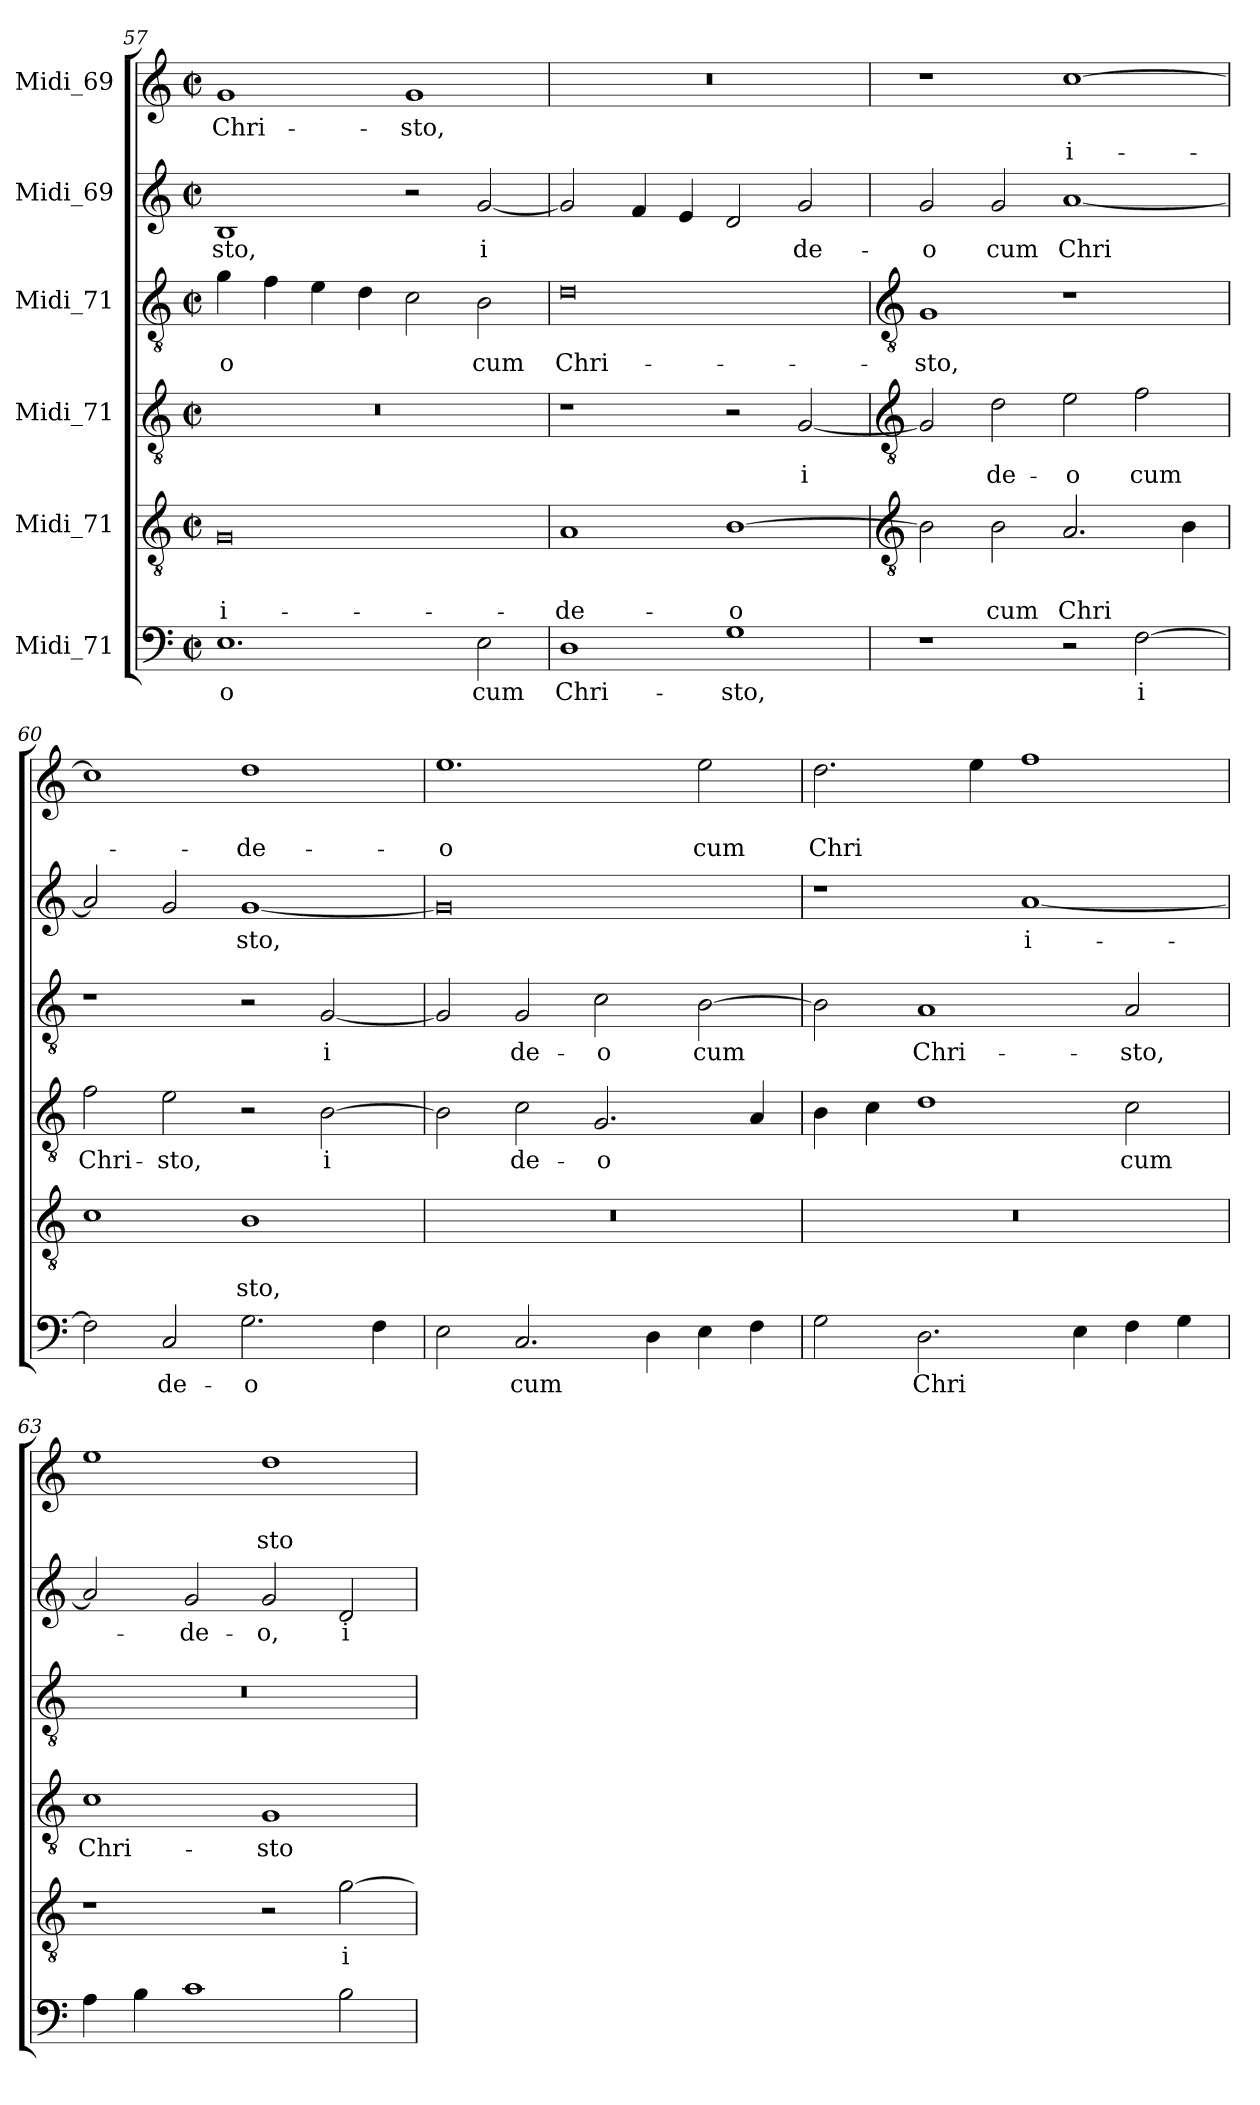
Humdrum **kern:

**kern	**text	**kern	**text	**text	**kern	**text	**kern	**text	**kern	**text	**kern	**text	**text
*part6	*part6	*part5	*part5	*part5	*part4	*part4	*part3	*part3	*part2	*part2	*part1	*part1	*part1
*staff6	*staff6	*staff5	*staff5	*staff5	*staff4	*staff4	*staff3	*staff3	*staff2	*staff2	*staff1	*staff1	*staff1
*I"Midi_71	*	*I"Midi_71	*	*	*I"Midi_71	*	*I"Midi_71	*	*I"Midi_69	*	*I"Midi_69	*	*
*clefF4	*	*clefGv2	*	*	*clefGv2	*	*clefGv2	*	*clefG2	*	*clefG2	*	*
*k[]	*	*k[]	*	*	*k[]	*	*k[]	*	*k[]	*	*k[]	*	*
*C:	*	*C:	*	*	*C:	*	*C:	*	*C:	*	*C:	*	*
*M4/2	*	*M4/2	*	*	*M4/2	*	*M4/2	*	*M4/2	*	*M4/2	*	*
*met(c|)	*	*met(c|)	*	*	*met(c|)	*	*met(c|)	*	*met(c|)	*	*met(c|)	*	*
=57	=57	=57	=57	=57	=57	=57	=57	=57	=57	=57	=57	=57	=57
!	!LO:LY:b	!	!	!LO:LY:b	!	!	!	!LO:LY:b	!	!LO:LY:b	!	!LO:LY:b	!
1.E	-o	0G	.	i-	0r	.	4g	-o	1B	-sto,	1g	Chri-	.
.	.	.	.	.	.	.	4f	.	.	.	.	.	.
.	.	.	.	.	.	.	4e	.	.	.	.	.	.
.	.	.	.	.	.	.	4d	.	.	.	.	.	.
!	!	!	!	!	!	!	!	!	!	!	!	!LO:LY:b	!
.	.	.	.	.	.	.	2c	.	2r	.	1g	-sto,	.
!	!LO:LY:b	!	!	!	!	!	!	!LO:LY:b	!	!LO:LY:b	!	!	!
2E	cum	.	.	.	.	.	2B	cum	[2g	i	.	.	.
=58	=58	=58	=58	=58	=58	=58	=58	=58	=58	=58	=58	=58	=58
!	!LO:LY:b	!	!	!LO:LY:b	!	!	!	!LO:LY:b	!	!	!	!	!
1D	Chri-	1A	.	-de-	1r	.	0d	Chri-	2g]	.	0r	.	.
.	.	.	.	.	.	.	.	.	4f	.	.	.	.
.	.	.	.	.	.	.	.	.	4e	.	.	.	.
!	!LO:LY:b	!	!	!LO:LY:b	!	!	!	!	!	!	!	!	!
1G	-sto,	[1B	.	-o	2r	.	.	.	2d	.	.	.	.
!	!	!	!	!	!	!LO:LY:b	!	!	!	!LO:LY:b	!	!	!
.	.	.	.	.	[2G	i	.	.	2g	de-	.	.	.
!!LO:LB:g=z
=59	=59	=59	=59	=59	=59	=59	=59	=59	=59	=59	=59	=59	=59
*	*	*clefGv2	*	*	*clefGv2	*	*clefGv2	*	*	*	*	*	*
!	!	!	!	!	!	!	!	!LO:LY:b	!	!LO:LY:b	!	!	!
1r	.	2B]	.	.	2G]	.	1G	-sto,	2g	-o	1r	.	.
!	!	!	!	!LO:LY:b	!	!LO:LY:b	!	!	!	!LO:LY:b	!	!	!
.	.	2B	.	cum	2d	de-	.	.	2g	cum	.	.	.
!	!	!	!	!LO:LY:b	!	!LO:LY:b	!	!	!	!LO:LY:b	!	!	!LO:LY:b
2r	.	2.A	.	Chri	2e	-o	1r	.	[1a	Chri	[1cc	.	i-
!	!LO:LY:b	!	!	!	!	!LO:LY:b	!	!	!	!	!	!	!
[2F	i	.	.	.	2f	cum	.	.	.	.	.	.	.
.	.	4B	.	.	.	.	.	.	.	.	.	.	.
=60	=60	=60	=60	=60	=60	=60	=60	=60	=60	=60	=60	=60	=60
!	!	!	!	!	!	!LO:LY:b	!	!	!	!	!	!	!
2F]	.	1c	.	.	2f	Chri-	1r	.	2a]	.	1cc]	.	.
!	!LO:LY:b	!	!	!	!	!LO:LY:b	!	!	!	!	!	!	!
2C	de-	.	.	.	2e	-sto,	.	.	2g	.	.	.	.
!	!LO:LY:b	!	!	!LO:LY:b	!	!	!	!	!	!LO:LY:b	!	!	!LO:LY:b
2.G	-o	1B	.	sto,	2r	.	2r	.	[1g	sto,	1dd	.	-de-
!	!	!	!	!	!	!LO:LY:b	!	!LO:LY:b	!	!	!	!	!
.	.	.	.	.	[2B	i	[2G	i	.	.	.	.	.
4F	.	.	.	.	.	.	.	.	.	.	.	.	.
=61	=61	=61	=61	=61	=61	=61	=61	=61	=61	=61	=61	=61	=61
!	!	!	!	!	!	!	!	!	!	!	!	!	!LO:LY:b
2E	.	0r	.	.	2B]	.	2G]	.	0g]	.	1.ee	.	-o
!	!LO:LY:b	!	!	!	!	!LO:LY:b	!	!LO:LY:b	!	!	!	!	!
2.C	cum	.	.	.	2c	de-	2G	de-	.	.	.	.	.
!	!	!	!	!	!	!LO:LY:b	!	!LO:LY:b	!	!	!	!	!
.	.	.	.	.	2.G	-o	2c	-o	.	.	.	.	.
4D	.	.	.	.	.	.	.	.	.	.	.	.	.
!	!	!	!	!	!	!	!	!LO:LY:b	!	!	!	!	!LO:LY:b
4E	.	.	.	.	.	.	[2B	cum	.	.	2ee	.	cum
4F	.	.	.	.	4A	.	.	.	.	.	.	.	.
=62	=62	=62	=62	=62	=62	=62	=62	=62	=62	=62	=62	=62	=62
!	!	!	!	!	!	!	!	!	!	!	!	!	!LO:LY:b
2G	.	0r	.	.	4B	.	2B]	.	1r	.	2.dd	.	Chri
.	.	.	.	.	4c	.	.	.	.	.	.	.	.
!	!LO:LY:b	!	!	!	!	!	!	!LO:LY:b	!	!	!	!	!
2.D	Chri	.	.	.	1d	.	1A	Chri-	.	.	.	.	.
.	.	.	.	.	.	.	.	.	.	.	4ee	.	.
!	!	!	!	!	!	!	!	!	!	!LO:LY:b	!	!	!
.	.	.	.	.	.	.	.	.	[1a	i-	1ff	.	.
4E	.	.	.	.	.	.	.	.	.	.	.	.	.
!	!	!	!	!	!	!LO:LY:b	!	!LO:LY:b	!	!	!	!	!
4F	.	.	.	.	2c	cum	2A	-sto,	.	.	.	.	.
4G	.	.	.	.	.	.	.	.	.	.	.	.	.
=63	=63	=63	=63	=63	=63	=63	=63	=63	=63	=63	=63	=63	=63
!	!	!	!	!	!	!LO:LY:b	!	!	!	!	!	!	!
4A	.	1r	.	.	1c	Chri-	0r	.	2a]	.	1ee	.	.
4B	.	.	.	.	.	.	.	.	.	.	.	.	.
!	!	!	!	!	!	!	!	!	!	!LO:LY:b	!	!	!
1c	.	.	.	.	.	.	.	.	2g	-de-	.	.	.
!	!	!	!	!	!	!LO:LY:b	!	!	!	!LO:LY:b	!	!	!LO:LY:b
.	.	2r	.	.	1G	-sto	.	.	2g	-o,	1dd	.	sto
!	!	!	!LO:LY:b	!	!	!	!	!	!	!LO:LY:b	!	!	!
2B	.	[2g	i	.	.	.	.	.	2d	i-	.	.	.
=	=	=	=	=	=	=	=	=	=	=	=	=	=
*-	*-	*-	*-	*-	*-	*-	*-	*-	*-	*-	*-	*-	*-
